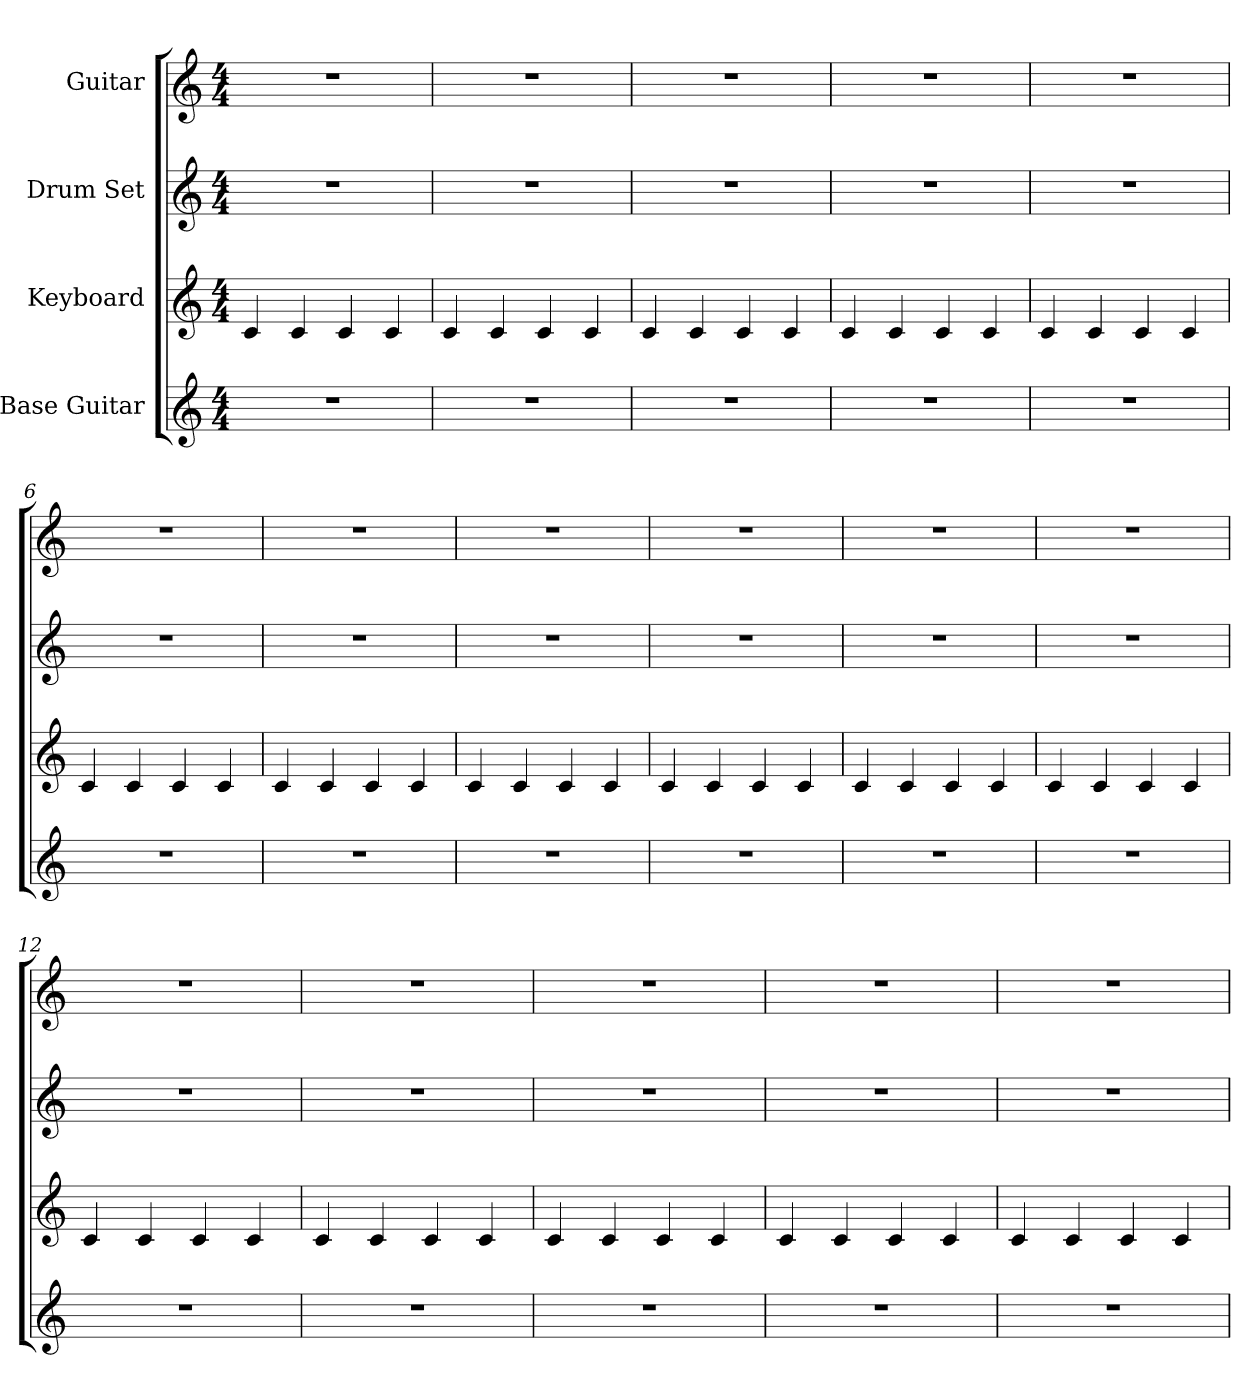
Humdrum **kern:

**kern	**kern	**kern	**kern
*part4	*part3	*part2	*part1
*staff4	*staff3	*staff2	*staff1
*I"Base Guitar	*I"Keyboard	*I"Drum Set	*I"Guitar
*clefG2	*clefG2	*clefG2	*clefG2
*k[]	*k[]	*k[]	*k[]
*C:	*C:	*C:	*C:
*M4/4	*M4/4	*M4/4	*M4/4
*MM112	*MM112	*MM112	*MM112
=1	=1	=1	=1
1r	4c	1r	1r
.	4c	.	.
.	4c	.	.
.	4c	.	.
=2	=2	=2	=2
1r	4c	1r	1r
.	4c	.	.
.	4c	.	.
.	4c	.	.
=3	=3	=3	=3
1r	4c	1r	1r
.	4c	.	.
.	4c	.	.
.	4c	.	.
=4	=4	=4	=4
1r	4c	1r	1r
.	4c	.	.
.	4c	.	.
.	4c	.	.
=5	=5	=5	=5
1r	4c	1r	1r
.	4c	.	.
.	4c	.	.
.	4c	.	.
=6	=6	=6	=6
1r	4c	1r	1r
.	4c	.	.
.	4c	.	.
.	4c	.	.
=7	=7	=7	=7
1r	4c	1r	1r
.	4c	.	.
.	4c	.	.
.	4c	.	.
=8	=8	=8	=8
1r	4c	1r	1r
.	4c	.	.
.	4c	.	.
.	4c	.	.
=9	=9	=9	=9
1r	4c	1r	1r
.	4c	.	.
.	4c	.	.
.	4c	.	.
=10	=10	=10	=10
1r	4c	1r	1r
.	4c	.	.
.	4c	.	.
.	4c	.	.
=11	=11	=11	=11
1r	4c	1r	1r
.	4c	.	.
.	4c	.	.
.	4c	.	.
=12	=12	=12	=12
1r	4c	1r	1r
.	4c	.	.
.	4c	.	.
.	4c	.	.
=13	=13	=13	=13
1r	4c	1r	1r
.	4c	.	.
.	4c	.	.
.	4c	.	.
=14	=14	=14	=14
1r	4c	1r	1r
.	4c	.	.
.	4c	.	.
.	4c	.	.
=15	=15	=15	=15
1r	4c	1r	1r
.	4c	.	.
.	4c	.	.
.	4c	.	.
=16	=16	=16	=16
1r	4c	1r	1r
.	4c	.	.
.	4c	.	.
.	4c	.	.
=	=	=	=
*-	*-	*-	*-
